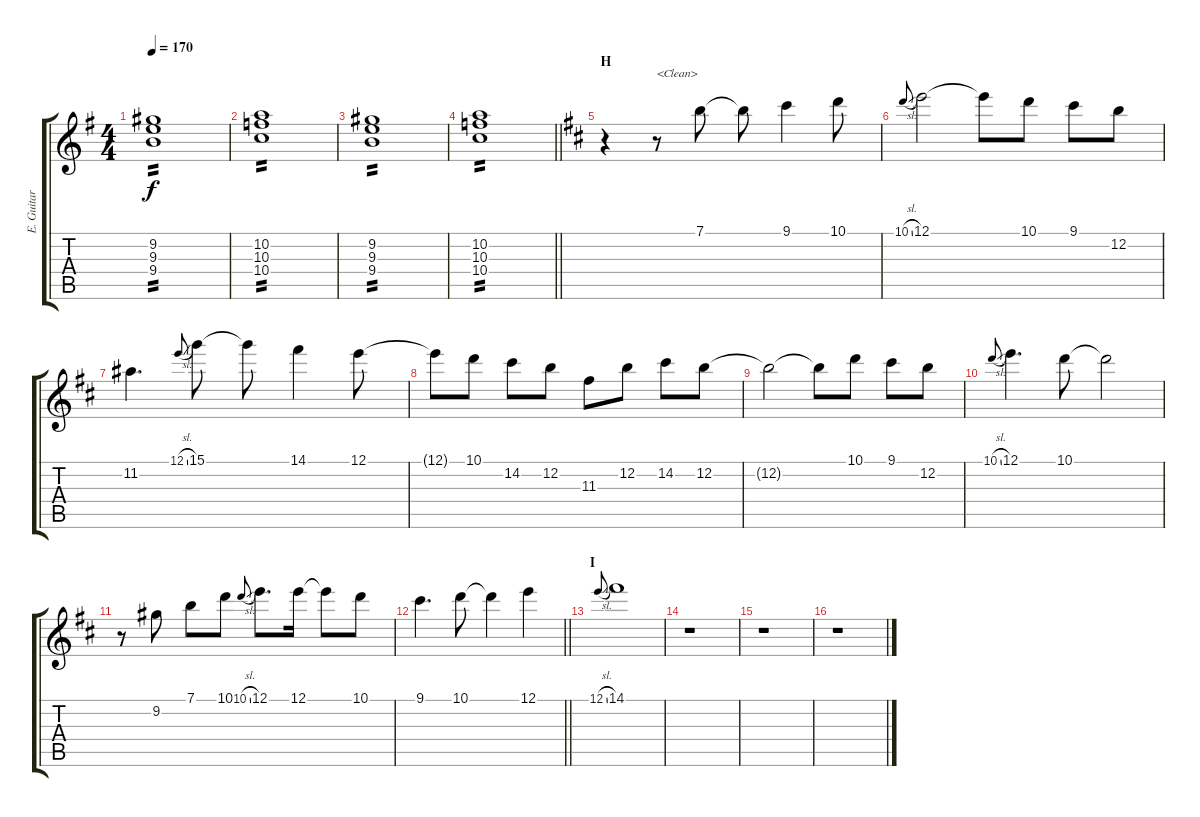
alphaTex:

\track ("E. Guitar III" "E. Guitar ") {instrument overdrivenguitar}
\staff {score tabs}
\tuning (E4 B3 G3 D3 A2 E2) {hide}
\ts (4 4)
\tempo 170
\clef g2
\ks g
(9.2 9.3 9.4).1{tp 2 dy f} |
(10.2 10.3 10.4).1{tp 2} |
(9.2 9.3 9.4).1{tp 2} |
\barLineRight lightlight
(10.2 10.3 10.4).1{tp 2} |
\section ("" "H")
\ks d
r.4 r.8{txt "<Clean>" instrument electricguitarjazz} 7.1.8 7.1{t}.8 9.1.4 10.1.8 |
10.1{sl}.8{gr onbeat} 12.1.2 12.1{t}.8 10.1.8 9.1.8 12.2.8 |
11.2.4{d} 12.1{sl}.8{gr onbeat} 15.1.8 15.1{t}.8 14.1.4 12.1.8 |
12.1{t}.8 10.1.8 14.2.8 12.2.8 11.3.8 12.2.8 14.2.8 12.2.8 |
12.2{t}.2 12.2{t}.8 10.1.8 9.1.8 12.2.8 |
10.1{sl}.8{gr onbeat} 12.1.4{d} 10.1.8 10.1{t}.2 |
r.8 9.2.8 7.1.8 10.1.8 10.1{sl}.8{gr onbeat} 12.1.8{d} 12.1.16 12.1{t}.8 10.1.8 |
\barLineRight lightlight
9.1.4{d} 10.1.8 10.1{t}.4 12.1.4 |
\section ("" "I")
12.1{sl}.8{gr onbeat} 14.1.1 |
r.1 |
r.1 |
r.1
